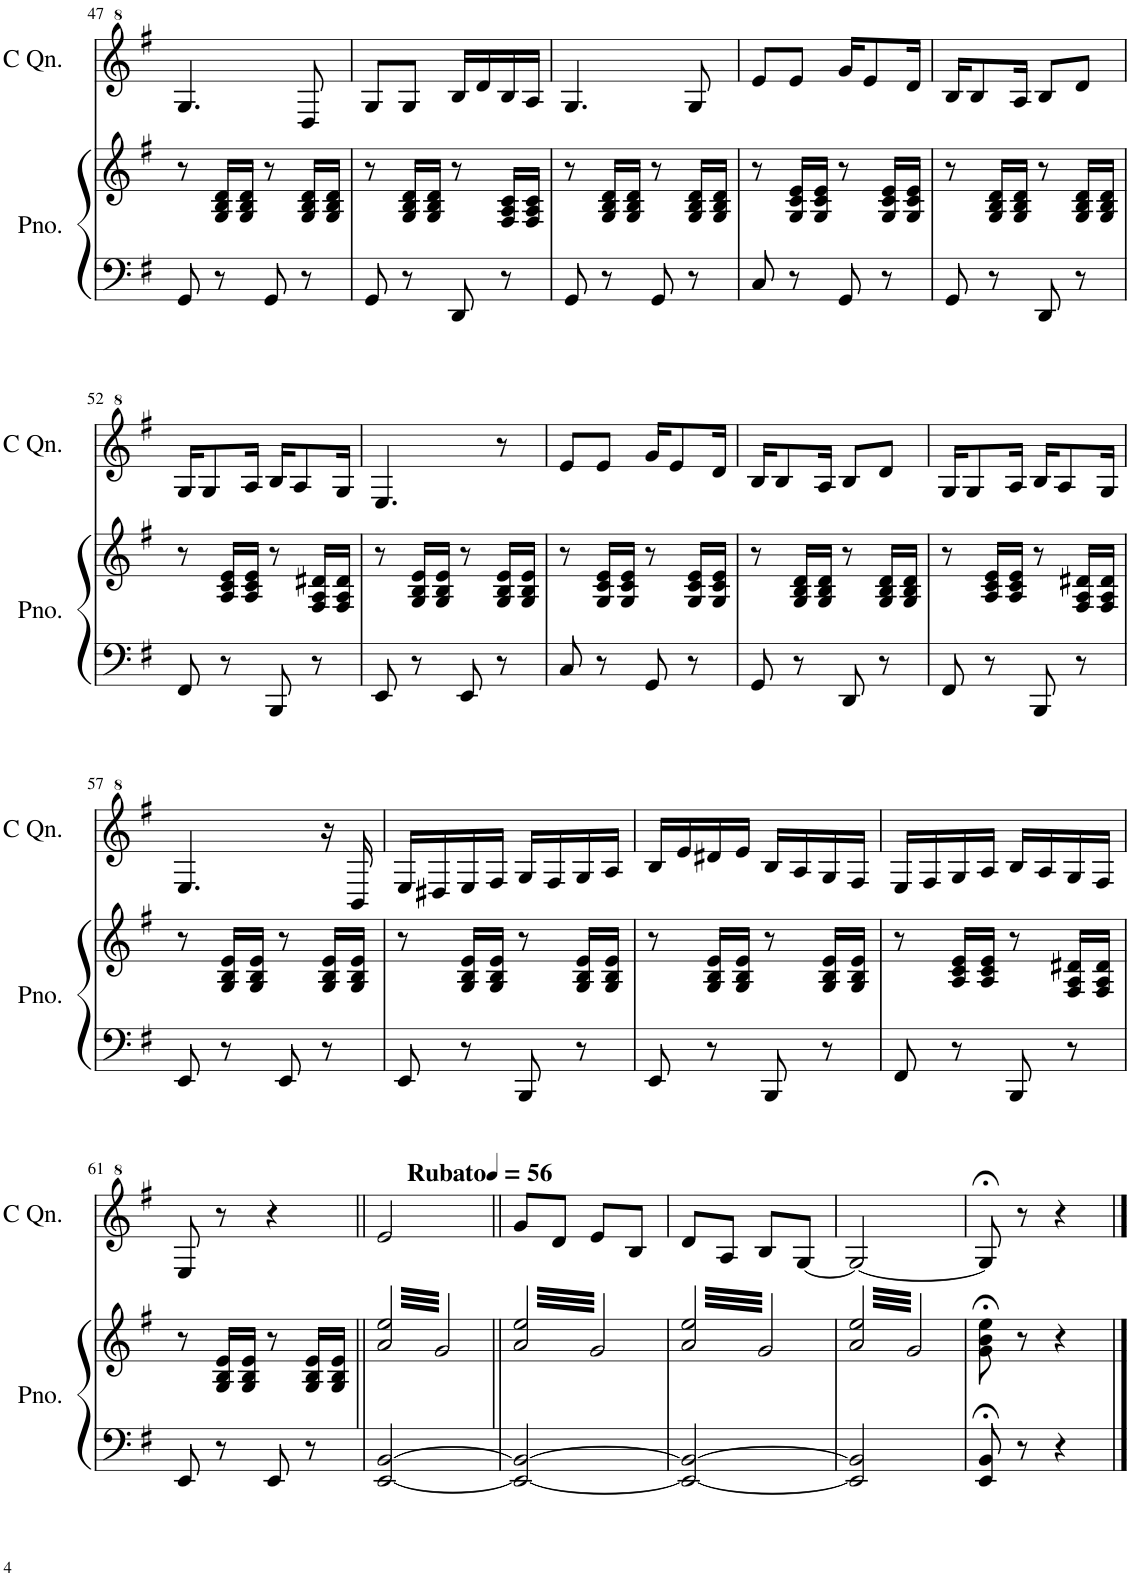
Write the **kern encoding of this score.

**kern	**kern	**kern
*part2	*part2	*part1
*staff3	*staff2	*staff1
*I"ピアノ	*	*I"C ケーナ
!!LO:PB:g=z
*clefF4	*clefG2	*clefG^2
*	*	*Trd12c21
*k[f#]	*k[f#]	*k[f#]
*M2/4	*M2/4	*M2/4
=47	=47	=47
8GG/	8r	4.g/
8r	16G/ 16B/ 16d/LL	.
.	16G/ 16B/ 16d/JJ	.
8GG/	8r	.
8r	16G/ 16B/ 16d/LL	8d/
.	16G/ 16B/ 16d/JJ	.
=48	=48	=48
8GG/	8r	8g/L
8r	16G/ 16B/ 16d/LL	8g/J
.	16G/ 16B/ 16d/JJ	.
8DD/	8r	16b/LL
.	.	16dd/
8r	16F#/ 16A/ 16c/LL	16b/
.	16F#/ 16A/ 16c/JJ	16a/JJ
=49	=49	=49
8GG/	8r	4.g/
8r	16G/ 16B/ 16d/LL	.
.	16G/ 16B/ 16d/JJ	.
8GG/	8r	.
8r	16G/ 16B/ 16d/LL	8g/
.	16G/ 16B/ 16d/JJ	.
=50	=50	=50
8C/	8r	8ee/L
8r	16G/ 16c/ 16e/LL	8ee/J
.	16G/ 16c/ 16e/JJ	.
8GG/	8r	16gg/KL
.	.	8ee/
8r	16G/ 16c/ 16e/LL	.
.	16G/ 16c/ 16e/JJ	16dd/Jk
=51	=51	=51
8GG/	8r	16b/KL
.	.	8b/
8r	16G/ 16B/ 16d/LL	.
.	16G/ 16B/ 16d/JJ	16a/Jk
8DD/	8r	8b/L
8r	16G/ 16B/ 16d/LL	8dd/J
.	16G/ 16B/ 16d/JJ	.
!!LO:LB:g=z
=52	=52	=52
8FF#/	8r	16g/KL
.	.	8g/
8r	16A/ 16c/ 16e/LL	.
.	16A/ 16c/ 16e/JJ	16a/Jk
8BBB/	8r	16b/KL
.	.	8a/
8r	16F#/ 16A/ 16d#X/LL	.
.	16F#/ 16A/ 16d#/JJ	16g/Jk
=53	=53	=53
8EE/	8r	4.e/
8r	16G/ 16B/ 16e/LL	.
.	16G/ 16B/ 16e/JJ	.
8EE/	8r	.
8r	16G/ 16B/ 16e/LL	8r
.	16G/ 16B/ 16e/JJ	.
=54	=54	=54
8C/	8r	8ee/L
8r	16G/ 16c/ 16e/LL	8ee/J
.	16G/ 16c/ 16e/JJ	.
8GG/	8r	16gg/KL
.	.	8ee/
8r	16G/ 16c/ 16e/LL	.
.	16G/ 16c/ 16e/JJ	16dd/Jk
=55	=55	=55
8GG/	8r	16b/KL
.	.	8b/
8r	16G/ 16B/ 16d/LL	.
.	16G/ 16B/ 16d/JJ	16a/Jk
8DD/	8r	8b/L
8r	16G/ 16B/ 16d/LL	8dd/J
.	16G/ 16B/ 16d/JJ	.
=56	=56	=56
8FF#/	8r	16g/KL
.	.	8g/
8r	16A/ 16c/ 16e/LL	.
.	16A/ 16c/ 16e/JJ	16a/Jk
8BBB/	8r	16b/KL
.	.	8a/
8r	16F#/ 16A/ 16d#X/LL	.
.	16F#/ 16A/ 16d#/JJ	16g/Jk
!!LO:LB:g=z
=57	=57	=57
8EE/	8r	4.e/
8r	16G/ 16B/ 16e/LL	.
.	16G/ 16B/ 16e/JJ	.
8EE/	8r	.
8r	16G/ 16B/ 16e/LL	16r
.	16G/ 16B/ 16e/JJ	16B/
=58	=58	=58
8EE/	8r	16e/LL
.	.	16d#X/
8r	16G/ 16B/ 16e/LL	16e/
.	16G/ 16B/ 16e/JJ	16f#/JJ
8BBB/	8r	16g/LL
.	.	16f#/
8r	16G/ 16B/ 16e/LL	16g/
.	16G/ 16B/ 16e/JJ	16a/JJ
=59	=59	=59
8EE/	8r	16b/LL
.	.	16ee/
8r	16G/ 16B/ 16e/LL	16dd#X/
.	16G/ 16B/ 16e/JJ	16ee/JJ
8BBB/	8r	16b/LL
.	.	16a/
8r	16G/ 16B/ 16e/LL	16g/
.	16G/ 16B/ 16e/JJ	16f#/JJ
=60	=60	=60
8FF#/	8r	16e/LL
.	.	16f#/
8r	16A/ 16c/ 16e/LL	16g/
.	16A/ 16c/ 16e/JJ	16a/JJ
8BBB/	8r	16b/LL
.	.	16a/
8r	16F#/ 16A/ 16d#X/LL	16g/
.	16F#/ 16A/ 16d#/JJ	16f#/JJ
!!LO:LB:g=z
=61	=61	=61
8EE/	8r	8e/
8r	16G/ 16B/ 16e/LL	8r
.	16G/ 16B/ 16e/JJ	.
8EE/	8r	4r
8r	16G/ 16B/ 16e/LL	.
.	16G/ 16B/ 16e/JJ	.
=62||	=62||	=62||
*	*	*MM56
!	!	!LO:TX:a:B:t=Rubato
*	*tremolo	*
[2EE/ [2BB/	64a/ 64ee/LLLL	2ee/
.	64g/	.
.	64a/ 64ee/	.
.	64g/	.
.	64a/ 64ee/	.
.	64g/	.
.	64a/ 64ee/	.
.	64g/	.
.	64a/ 64ee/	.
.	64g/	.
.	64a/ 64ee/	.
.	64g/	.
.	64a/ 64ee/	.
.	64g/	.
.	64a/ 64ee/	.
.	64g/	.
.	64a/ 64ee/	.
.	64g/	.
.	64a/ 64ee/	.
.	64g/	.
.	64a/ 64ee/	.
.	64g/	.
.	64a/ 64ee/	.
.	64g/	.
.	64a/ 64ee/	.
.	64g/	.
.	64a/ 64ee/	.
.	64g/	.
.	64a/ 64ee/	.
.	64g/	.
.	64a/ 64ee/	.
.	64g/JJJJ	.
=63||	=63||	=63||
2EE/_ 2BB/_	64a/ 64ee/LLLL	8gg/L
.	64g/	.
.	64a/ 64ee/	.
.	64g/	.
.	64a/ 64ee/	.
.	64g/	.
.	64a/ 64ee/	.
.	64g/	.
.	64a/ 64ee/	8dd/J
.	64g/	.
.	64a/ 64ee/	.
.	64g/	.
.	64a/ 64ee/	.
.	64g/	.
.	64a/ 64ee/	.
.	64g/	.
.	64a/ 64ee/	8ee/L
.	64g/	.
.	64a/ 64ee/	.
.	64g/	.
.	64a/ 64ee/	.
.	64g/	.
.	64a/ 64ee/	.
.	64g/	.
.	64a/ 64ee/	8b/J
.	64g/	.
.	64a/ 64ee/	.
.	64g/	.
.	64a/ 64ee/	.
.	64g/	.
.	64a/ 64ee/	.
.	64g/JJJJ	.
=64	=64	=64
2EE/_ 2BB/_	64a/ 64ee/LLLL	8dd/L
.	64g/	.
.	64a/ 64ee/	.
.	64g/	.
.	64a/ 64ee/	.
.	64g/	.
.	64a/ 64ee/	.
.	64g/	.
.	64a/ 64ee/	8a/J
.	64g/	.
.	64a/ 64ee/	.
.	64g/	.
.	64a/ 64ee/	.
.	64g/	.
.	64a/ 64ee/	.
.	64g/	.
.	64a/ 64ee/	8b/L
.	64g/	.
.	64a/ 64ee/	.
.	64g/	.
.	64a/ 64ee/	.
.	64g/	.
.	64a/ 64ee/	.
.	64g/	.
.	64a/ 64ee/	[8g/J
.	64g/	.
.	64a/ 64ee/	.
.	64g/	.
.	64a/ 64ee/	.
.	64g/	.
.	64a/ 64ee/	.
.	64g/JJJJ	.
=65	=65	=65
2EE/] 2BB/]	64a/ 64ee/LLLL	2g/_
.	64g/	.
.	64a/ 64ee/	.
.	64g/	.
.	64a/ 64ee/	.
.	64g/	.
.	64a/ 64ee/	.
.	64g/	.
.	64a/ 64ee/	.
.	64g/	.
.	64a/ 64ee/	.
.	64g/	.
.	64a/ 64ee/	.
.	64g/	.
.	64a/ 64ee/	.
.	64g/	.
.	64a/ 64ee/	.
.	64g/	.
.	64a/ 64ee/	.
.	64g/	.
.	64a/ 64ee/	.
.	64g/	.
.	64a/ 64ee/	.
.	64g/	.
.	64a/ 64ee/	.
.	64g/	.
.	64a/ 64ee/	.
.	64g/	.
.	64a/ 64ee/	.
.	64g/	.
.	64a/ 64ee/	.
.	64g/JJJJ	.
*	*Xtremolo	*
=66	=66	=66
8EE/;< 8BB/;<	8g\;< 8b\;< 8ee\;<	8g;</]
.	.	.
.	.	.
.	.	.
.	.	.
.	.	.
.	.	.
.	.	.
8r	8r	8r
.	.	.
.	.	.
.	.	.
.	.	.
.	.	.
.	.	.
.	.	.
4r	4r	4r
==	==	==
*-	*-	*-
